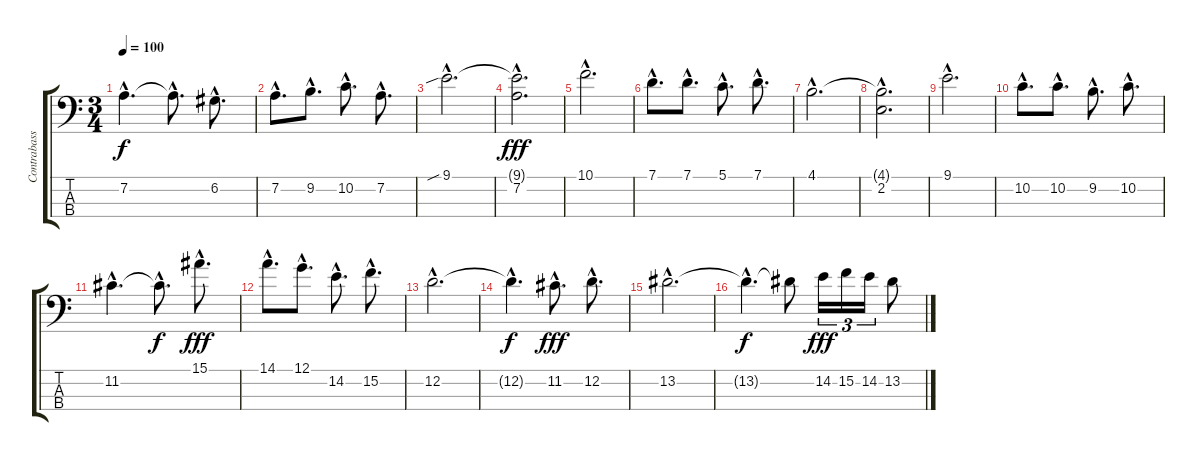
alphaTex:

\track ("Contrabass" "Contrabass") {instrument contrabass}
\staff {score tabs}
\tuning (G2 D2 A1 E1) {hide}
\ts (3 4)
\tempo 100
\clef f4
\ks c
7.2{hac}.4{d dy f instrument contrabass} 7.2{hac t}.8{d} 6.2{hac}.8{d} |
7.2{hac}.8{d} 9.2{hac}.8{d} 10.2{hac}.8{d} 7.2{hac}.8{d} |
9.1{sib hac}.2{d} |
(9.1{hac t} 7.2{hac}).2{d dy fff} |
10.1{hac}.2{d} |
7.1{hac}.8{d} 7.1{hac}.8{d} 5.1{hac}.8{d} 7.1{hac}.8{d} |
4.1{hac}.2{d} |
(4.1{hac t} 2.2{hac}).2{d} |
9.1{hac}.2{d} |
10.2{hac}.8{d} 10.2{hac}.8{d} 9.2{hac}.8{d} 10.2{hac}.8{d} |
11.2{hac}.4{d} 11.2{hac t}.8{d dy f} 15.1{hac}.8{d dy fff} |
14.1{hac}.8{d} 12.1{hac}.8{d} 14.2{hac}.8{d} 15.2{hac}.8{d} |
12.2{hac}.2{d} |
12.2{hac t}.4{d dy f} 11.2{hac}.8{d dy fff} 12.2{hac}.8{d} |
13.2{hac}.2{d} |
13.2{hac t}.4{d dy f} 13.2{t}.8 14.2.16{tu (3 2) dy fff} 15.2.16{tu (3 2)} 14.2.16{tu (3 2)} 13.2.8
